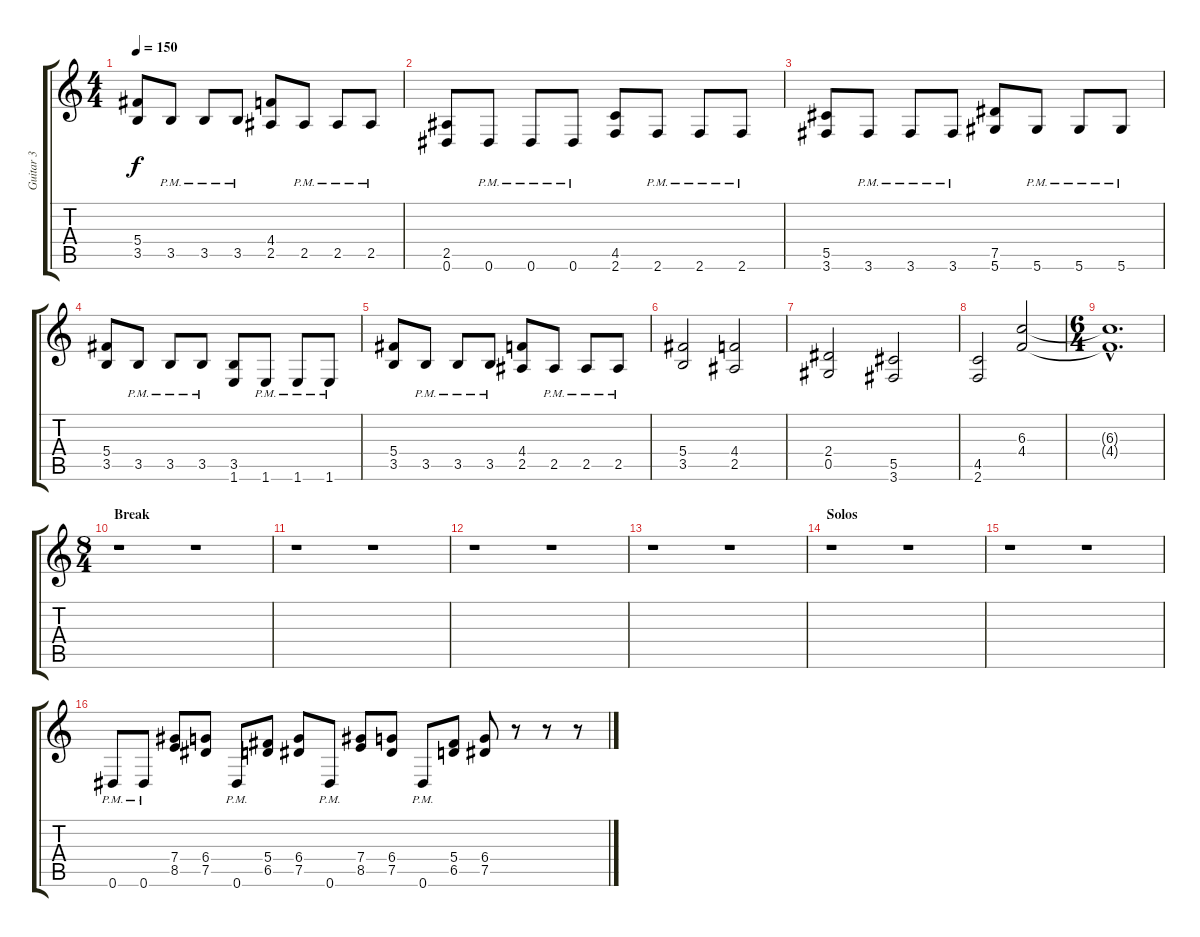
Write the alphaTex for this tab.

\track ("Guitar 3" "Guitar 3") {instrument distortionguitar}
\staff {score tabs}
\tuning (Eb4 Bb3 Gb3 Db3 Ab2 Eb2) {hide}
\ts (4 4)
\tempo 150
\clef g2
\ks c
(5.4 3.5).8{dy f} 3.5{pm}.8 3.5{pm}.8 3.5{pm}.8 (4.4 2.5).8 2.5{pm}.8 2.5{pm}.8 2.5{pm}.8 |
(2.5 0.6).8 0.6{pm}.8 0.6{pm}.8 0.6{pm}.8 (4.5 2.6).8 2.6{pm}.8 2.6{pm}.8 2.6{pm}.8 |
(5.5 3.6).8 3.6{pm}.8 3.6{pm}.8 3.6{pm}.8 (7.5 5.6).8 5.6{pm}.8 5.6{pm}.8 5.6{pm}.8 |
(5.4 3.5).8 3.5{pm}.8 3.5{pm}.8 3.5{pm}.8 (3.5 1.6).8 1.6{pm}.8 1.6{pm}.8 1.6{pm}.8 |
(5.4 3.5).8 3.5{pm}.8 3.5{pm}.8 3.5{pm}.8 (4.4 2.5).8 2.5{pm}.8 2.5{pm}.8 2.5{pm}.8 |
(5.4 3.5).2 (4.4 2.5).2 |
(2.4 0.5).2 (5.5 3.6).2 |
(4.5 2.6).2 (6.3 4.4).2 |
\ts (6 4)
(6.3{hac t} 4.4{hac t}).1{d} |
\ts (8 4)
\section ("" "Break")
r.1 r.1 |
r.1 r.1 |
r.1 r.1 |
r.1 r.1 |
\section ("" "Solos")
r.1 r.1 |
r.1 r.1 |
0.6{pm}.8 0.6{pm}.8 (7.4 8.5).8 (6.4 7.5).8 0.6{pm}.8 (5.4 6.5).8 (6.4 7.5).8 0.6{pm}.8 (7.4 8.5).8 (6.4 7.5).8 0.6{pm}.8 (5.4 6.5).8 (6.4 7.5).8 r.8 r.8 r.8
